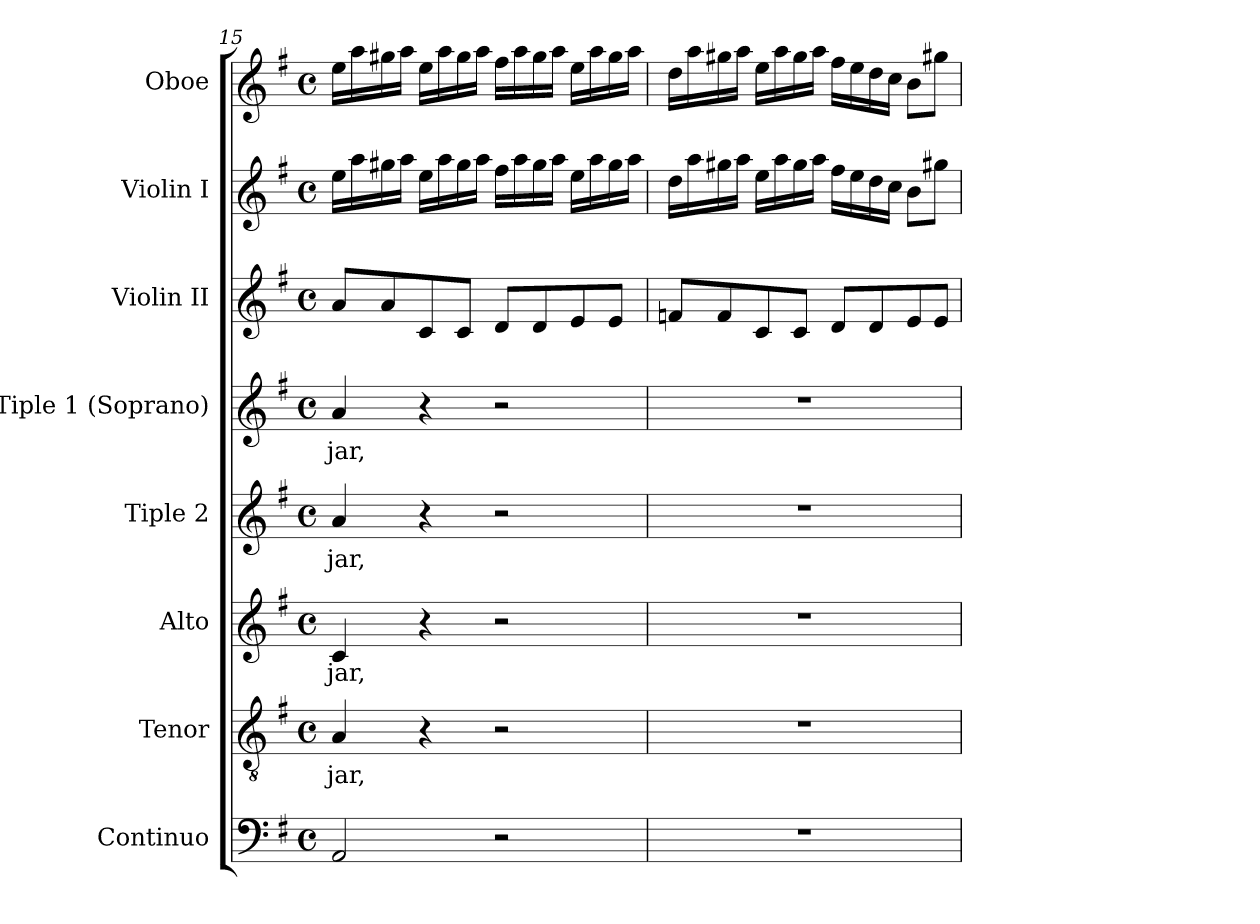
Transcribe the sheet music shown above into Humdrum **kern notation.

**kern	**kern	**text	**kern	**text	**kern	**text	**kern	**text	**kern	**kern	**kern
*part8	*part7	*part7	*part6	*part6	*part5	*part5	*part4	*part4	*part3	*part2	*part1
*staff8	*staff7	*staff7	*staff6	*staff6	*staff5	*staff5	*staff4	*staff4	*staff3	*staff2	*staff1
*I"Continuo	*I"Tenor	*	*I"Alto	*	*I"Tiple 2	*	*I"Tiple  1 (Soprano)	*	*I"Violin II	*I"Violin I	*I"Oboe
*I'Cont.	*I'T.	*	*I'A.	*	*	*	*I'S.	*	*I'Vln. II	*I'Vln. I	*I'Ob.
!!LO:PB:g=z
*clefF4	*clefGv2	*	*clefG2	*	*clefG2	*	*clefG2	*	*clefG2	*clefG2	*clefG2
*	*ITrd7c12	*	*	*	*	*	*	*	*	*	*
*k[f#]	*k[f#]	*	*k[f#]	*	*k[f#]	*	*k[f#]	*	*k[f#]	*k[f#]	*k[f#]
*G:	*G:	*	*G:	*	*G:	*	*G:	*	*G:	*G:	*G:
*M4/4	*M4/4	*	*M4/4	*	*M4/4	*	*M4/4	*	*M4/4	*M4/4	*M4/4
*met(c)	*met(c)	*	*met(c)	*	*met(c)	*	*met(c)	*	*met(c)	*met(c)	*met(c)
=15	=15	=15	=15	=15	=15	=15	=15	=15	=15	=15	=15
!	!	!LO:LY:b:color=#000000	!	!	!	!	!	!	!	!	!
!	!	!	!	!LO:LY:b:color=#000000	!	!	!	!	!	!	!
!	!	!	!	!	!	!LO:LY:b:color=#000000	!	!	!	!	!
!	!	!	!	!	!	!	!	!LO:LY:b:color=#000000	!	!	!
2AAi/	4AAi/	-jar,	4ci/	-jar,	4ai/	-jar,	4ai/	-jar,	8ai/L	16eei\LL	16eei\LL
.	.	.	.	.	.	.	.	.	.	16aai\	16aai\
.	.	.	.	.	.	.	.	.	8ai/	16gg#Xi\	16gg#Xi\
.	.	.	.	.	.	.	.	.	.	16aai\JJ	16aai\JJ
.	4r	.	4r	.	4r	.	4r	.	8ci/	16eei\LL	16eei\LL
.	.	.	.	.	.	.	.	.	.	16aai\	16aai\
.	.	.	.	.	.	.	.	.	8ci/J	16gg#i\	16gg#i\
.	.	.	.	.	.	.	.	.	.	16aai\JJ	16aai\JJ
2r	2r	.	2r	.	2r	.	2r	.	8di/L	16ff#i\LL	16ff#i\LL
.	.	.	.	.	.	.	.	.	.	16aai\	16aai\
.	.	.	.	.	.	.	.	.	8di/	16gg#i\	16gg#i\
.	.	.	.	.	.	.	.	.	.	16aai\JJ	16aai\JJ
.	.	.	.	.	.	.	.	.	8ei/	16eei\LL	16eei\LL
.	.	.	.	.	.	.	.	.	.	16aai\	16aai\
.	.	.	.	.	.	.	.	.	8ei/J	16gg#i\	16gg#i\
.	.	.	.	.	.	.	.	.	.	16aai\JJ	16aai\JJ
=16	=16	=16	=16	=16	=16	=16	=16	=16	=16	=16	=16
1r	1r	.	1r	.	1r	.	1r	.	8fni/L	16ddi\LL	16ddi\LL
.	.	.	.	.	.	.	.	.	.	16aai\	16aai\
.	.	.	.	.	.	.	.	.	8fi/	16gg#Xi\	16gg#Xi\
.	.	.	.	.	.	.	.	.	.	16aai\JJ	16aai\JJ
.	.	.	.	.	.	.	.	.	8ci/	16eei\LL	16eei\LL
.	.	.	.	.	.	.	.	.	.	16aai\	16aai\
.	.	.	.	.	.	.	.	.	8ci/J	16gg#i\	16gg#i\
.	.	.	.	.	.	.	.	.	.	16aai\JJ	16aai\JJ
.	.	.	.	.	.	.	.	.	8di/L	16ff#i\LL	16ff#i\LL
.	.	.	.	.	.	.	.	.	.	16eei\	16eei\
.	.	.	.	.	.	.	.	.	8di/	16ddi\	16ddi\
.	.	.	.	.	.	.	.	.	.	16cci\JJ	16cci\JJ
.	.	.	.	.	.	.	.	.	8ei/	8bi\L	8bi\L
.	.	.	.	.	.	.	.	.	8ei/J	8gg#Xi\J	8gg#Xi\J
=	=	=	=	=	=	=	=	=	=	=	=
*-	*-	*-	*-	*-	*-	*-	*-	*-	*-	*-	*-
